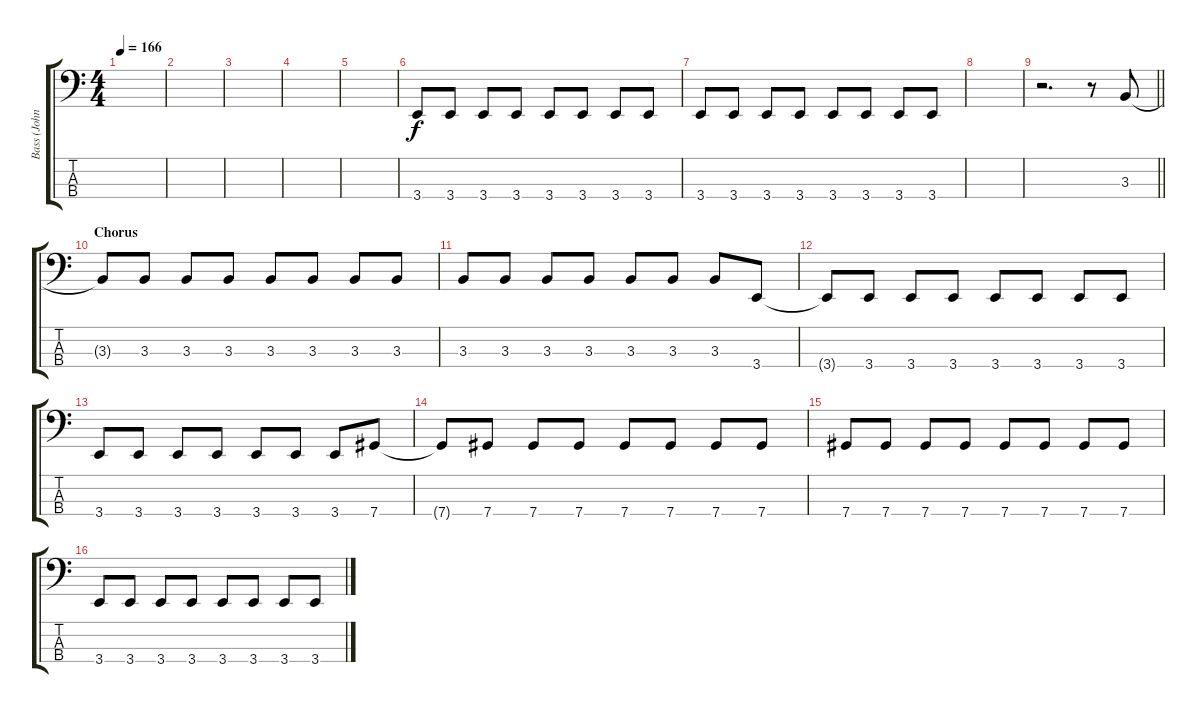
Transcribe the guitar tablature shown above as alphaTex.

\track ("Bass (John)" "Bass (John") {instrument electricbassfinger}
\staff {score tabs}
\tuning (Gb2 Db2 Ab1 Db1) {hide}
\ts (4 4)
\tempo 166
\clef f4
\ks c
|
|
|
|
|
3.4.8 3.4.8 3.4.8 3.4.8 3.4.8 3.4.8 3.4.8 3.4.8 |
3.4.8 3.4.8 3.4.8 3.4.8 3.4.8 3.4.8 3.4.8 3.4.8 |
|
\barLineRight lightlight
r.2{d} r.8 3.3.8 |
\section ("" "Chorus")
3.3{t}.8 3.3.8 3.3.8 3.3.8 3.3.8 3.3.8 3.3.8 3.3.8 |
3.3.8 3.3.8 3.3.8 3.3.8 3.3.8 3.3.8 3.3.8 3.4.8 |
3.4{t}.8 3.4.8 3.4.8 3.4.8 3.4.8 3.4.8 3.4.8 3.4.8 |
3.4.8 3.4.8 3.4.8 3.4.8 3.4.8 3.4.8 3.4.8 7.4.8 |
7.4{t}.8 7.4.8 7.4.8 7.4.8 7.4.8 7.4.8 7.4.8 7.4.8 |
7.4.8 7.4.8 7.4.8 7.4.8 7.4.8 7.4.8 7.4.8 7.4.8 |
3.4.8 3.4.8 3.4.8 3.4.8 3.4.8 3.4.8 3.4.8 3.4.8
